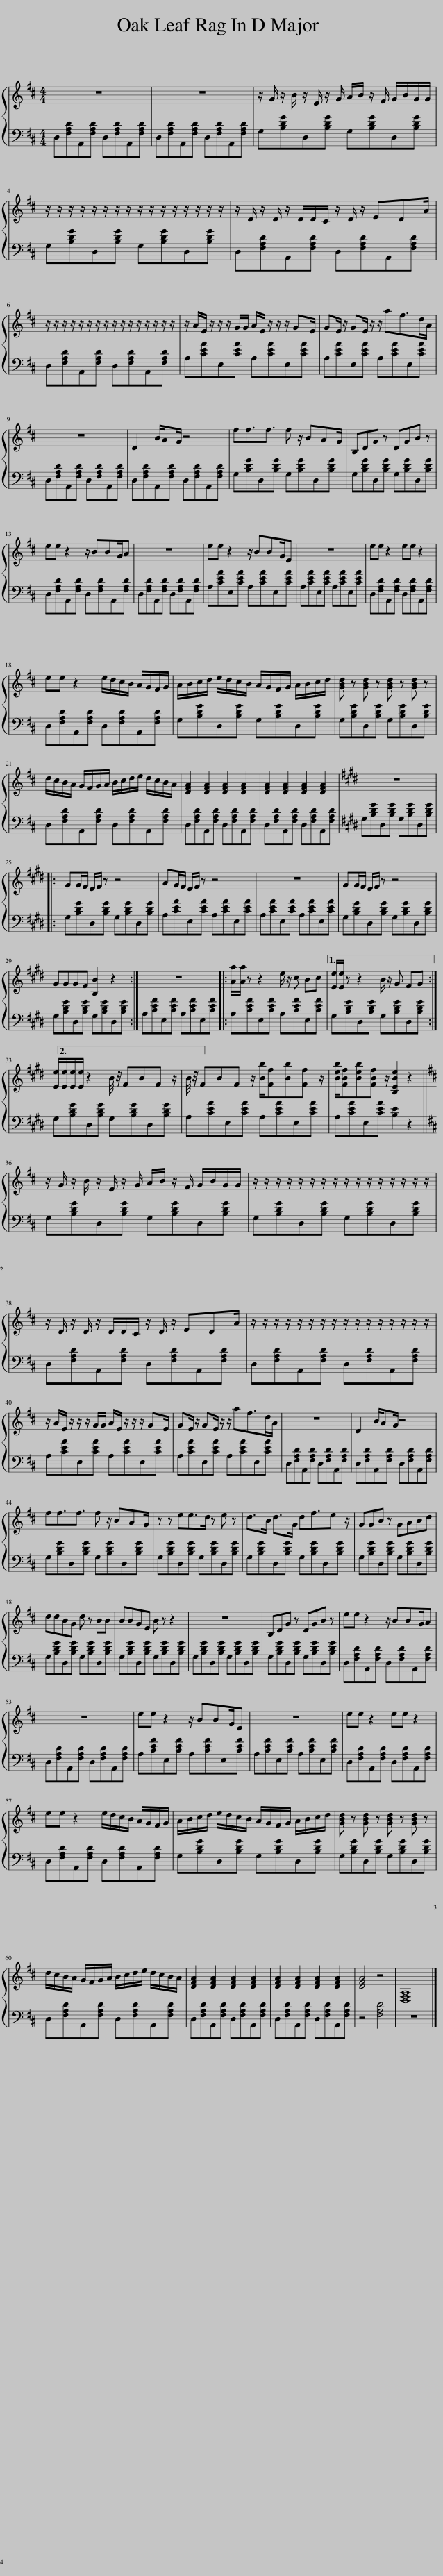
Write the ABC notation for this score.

X:1
%%score { 1 | 2 }
L:1/8
M:4/4
I:linebreak $
K:D
V:1 treble
V:2 bass
V:1
 z8 | z8 | z/ G/ z/ B/ z/ E/ z/ G/ A/B/ z/ F/ G/B/G/G/ |$ z/ z/ z/ z/ z/ z/ z/ z/ z/ z/ z/ z/ z/ z/ z/ z/ | z/ D/ z/ D/ z/ D/D/C/ z/ D/ z/ EDA/ |$ %5
 z/ z/ z/ z/ z/ z/ z/ z/ z/ z/ z/ z/ z/ z/ z/ z/ | z/ A/E/ z/ z/ z/ G/G/ A/E/ z/ z/ z/ GE/ | GE/ z/ GE/ z/ z/ af>dA/ |$ z8 | D2 B/AG/ z4 | %10
 ff3/2f3/2 f z/ BAG/ | B,DG z DGB z |$ ee z2 z/ BBG/A | z8 | ee z2 z/ BBG/E | %15
 z8 | ee z2 ee z2 |$ ee z2 e/d/c/B/ A/G/F/G/ | A/B/c/d/ e/d/c/B/ A/G/F/G/ A/B/c/d/ | [GBd] z [GBd] z [GBd] z [GBd] z |$ %20
 d/c/B/A/ G/F/G/A/ B/c/d/e/ d/c/B/A/ | [DFA]2 [DFA]2 [DFA]2 [DFA]2 | [DFA]2 [DFA]2 [DFA]2 [DFA]2 |[K:E] z8 |:$ GG/F/ E/F/ z z4 | %25
 AG/F/ E/F/ z z4 | z8 | GG/F/ E/F/ z z4 |$ GGGF [B,B]2 z2 :| z8 |: %30
 [Aa]/[Aa]/ z z2 e/ z/ c Bc |1 [Ee]/[Ee]/ z z2 B/ z/ G FG :|$ [Ee]/[Ee]/[Ee]/[Ee]/ z2 B/4 z/4 FBF z/ |2 B/4 z/4 FBF z/ [Bb]/[Ff][Bb][Ff] z/ || [Beb]/[FBf][Beb][FBf] z/ [B,EBe]2 z2 ||$ %35
[K:D] z/ G/ z/ B/ z/ E/ z/ G/ A/B/ z/ F/ G/B/G/G/ | z/ z/ z/ z/ z/ z/ z/ z/ z/ z/ z/ z/ z/ z/ z/ z/ |$ z/ D/ z/ D/ z/ D/D/C/ z/ D/ z/ EDA/ | z/ z/ z/ z/ z/ z/ z/ z/ z/ z/ z/ z/ z/ z/ z/ z/ |$ z/ A/E/ z/ z/ z/ G/G/ A/E/ z/ z/ z/ GE/ | %40
 GE/ z/ GE/ z/ z/ af>dA/ | z8 | D2 B/AG/ z4 |$ ff3/2f3/2 f z/ BAG/ | z z ee>d z e z | %45
 d>B d>G df3/2e z/ | GGB z GABd |$ ddBG d z BB | BBGE B z z2 | z8 | %50
 B,DG z DGB z | ee z2 z/ BBG/A |$ z8 | ee z2 z/ BBG/E | z8 | %55
 ee z2 ee z2 |$ ee z2 e/d/c/B/ A/G/F/G/ | A/B/c/d/ e/d/c/B/ A/G/F/G/ A/B/c/d/ | [GBd] z [GBd] z [GBd] z [GBd] z |$ d/c/B/A/ G/F/G/A/ B/c/d/e/ d/c/B/A/ | %60
 [DFA]2 [DFA]2 [DFA]2 [DFA]2 | [DFA]2 [DFA]2 [DFA]2 [DFA]2 | [DFA]4 z4 | [D,F,A,]8 |] %64
V:2
 D,[F,A,D]A,,[F,A,D] D,[F,A,D]A,,[F,A,D] | D,[F,A,D]A,,[F,A,D] D,[F,A,D]A,,[F,A,D] | G,[B,DG]D,[B,DG] G,[B,DG]D,[B,DG] |$ G,[B,DG]D,[B,DG] G,[B,DG]D,[B,DG] | D,[F,A,D]A,,[F,A,D] D,[F,A,D]A,,[F,A,D] |$ %5
 D,[F,A,D]A,,[F,A,D] D,[F,A,D]A,,[F,A,D] | A,[CEA]E,[CEA] A,[CEA]E,[CEA] | A,[CEA]E,[CEA] A,[CEA]E,[CEA] |$ D,[F,A,D]A,,[F,A,D] D,[F,A,D]A,,[F,A,D] | D,[F,A,D]A,,[F,A,D] D,[F,A,D]A,,[F,A,D] | %10
 G,[B,DG]D,[B,DG] G,[B,DG]D,[B,DG] | G,[B,DG]D,[B,DG] G,[B,DG]D,[B,DG] |$ D,[F,A,D]A,,[F,A,D] D,[F,A,D]A,,[F,A,D] | D,[F,A,D]A,,[F,A,D] D,[F,A,D]A,,[F,A,D] | A,[CEA]E,[CEA] A,[CEA]E,[CEA] | %15
 A,[CEA]E,[CEA] A,[CEA]E,[CEA] | D,[F,A,D]A,,[F,A,D] D,[F,A,D]A,,[F,A,D] |$ D,[F,A,D]A,,[F,A,D] D,[F,A,D]A,,[F,A,D] | G,[B,DG]D,[B,DG] G,[B,DG]D,[B,DG] | G,[B,DG]D,[B,DG] G,[B,DG]D,[B,DG] |$ %20
 D,[F,A,D]A,,[F,A,D] D,[F,A,D]A,,[F,A,D] | D,[F,A,D]A,,[F,A,D] D,[F,A,D]A,,[F,A,D] | D,[F,A,D]A,,[F,A,D] D,[F,A,D]A,,[F,A,D] |[K:E] G,[B,DG]D,[B,DG] G,[B,DG]D,[B,DG] |:$ G,[B,DG]D,[B,DG] G,[B,DG]D,[B,DG] | %25
 A,[CEA]E,[CEA] A,[CEA]E,[CEA] | A,[CEA]E,[CEA] A,[CEA]E,[CEA] | G,[B,DG]D,[B,DG] G,[B,DG]D,[B,DG] |$ G,[B,DG]D,[B,DG] G,[B,DG]D,[B,DG] :| A,[CEA]E,[CEA] A,[CEA]E,[CEA] |: %30
 A,[CEA]E,[CEA] A,[CEA]E,[CEA] |1 G,[B,DG]D,[B,DG] G,[B,DG]D,[B,DG] :|$ G,[B,DG]D,[B,DG] G,[B,DG]D,[B,DG] |2 A,[CEA]E,[CEA] A,[CEA]E,[CEA] || A,[CEA]E,[CEA] [B,E]2 z2 ||$ %35
[K:D] G,[B,DG]D,[B,DG] G,[B,DG]D,[B,DG] | G,[B,DG]D,[B,DG] G,[B,DG]D,[B,DG] |$ D,[F,A,D]A,,[F,A,D] D,[F,A,D]A,,[F,A,D] | D,[F,A,D]A,,[F,A,D] D,[F,A,D]A,,[F,A,D] |$ A,[CEA]E,[CEA] A,[CEA]E,[CEA] | %40
 A,[CEA]E,[CEA] A,[CEA]E,[CEA] | D,[F,A,D]A,,[F,A,D] D,[F,A,D]A,,[F,A,D] | D,[F,A,D]A,,[F,A,D] D,[F,A,D]A,,[F,A,D] |$ G,[B,DG]D,[B,DG] G,[B,DG]D,[B,DG] | G,[B,DG]D,[B,DG] G,[B,DG]D,[B,DG] | %45
 G,[B,DG]D,[B,DG] G,[B,DG]D,[B,DG] | G,[B,DG]D,[B,DG] G,[B,DG]D,[B,DG] |$ G,[B,DG]D,[B,DG] G,[B,DG]D,[B,DG] | G,[B,DG]D,[B,DG] G,[B,DG]D,[B,DG] | G,[B,DG]D,[B,DG] G,[B,DG]D,[B,DG] | %50
 G,[B,DG]D,[B,DG] G,[B,DG]D,[B,DG] | D,[F,A,D]A,,[F,A,D] D,[F,A,D]A,,[F,A,D] |$ D,[F,A,D]A,,[F,A,D] D,[F,A,D]A,,[F,A,D] | A,[CEA]E,[CEA] A,[CEA]E,[CEA] | A,[CEA]E,[CEA] A,[CEA]E,[CEA] | %55
 D,[F,A,D]A,,[F,A,D] D,[F,A,D]A,,[F,A,D] |$ D,[F,A,D]A,,[F,A,D] D,[F,A,D]A,,[F,A,D] | G,[B,DG]D,[B,DG] G,[B,DG]D,[B,DG] | G,[B,DG]D,[B,DG] G,[B,DG]D,[B,DG] |$ D,[F,A,D]A,,[F,A,D] D,[F,A,D]A,,[F,A,D] | %60
 D,[F,A,D]A,,[F,A,D] D,[F,A,D]A,,[F,A,D] | D,[F,A,D]A,,[F,A,D] D,[F,A,D]A,,[F,A,D] | z4 [F,A,D]4 | z8 |] %64
